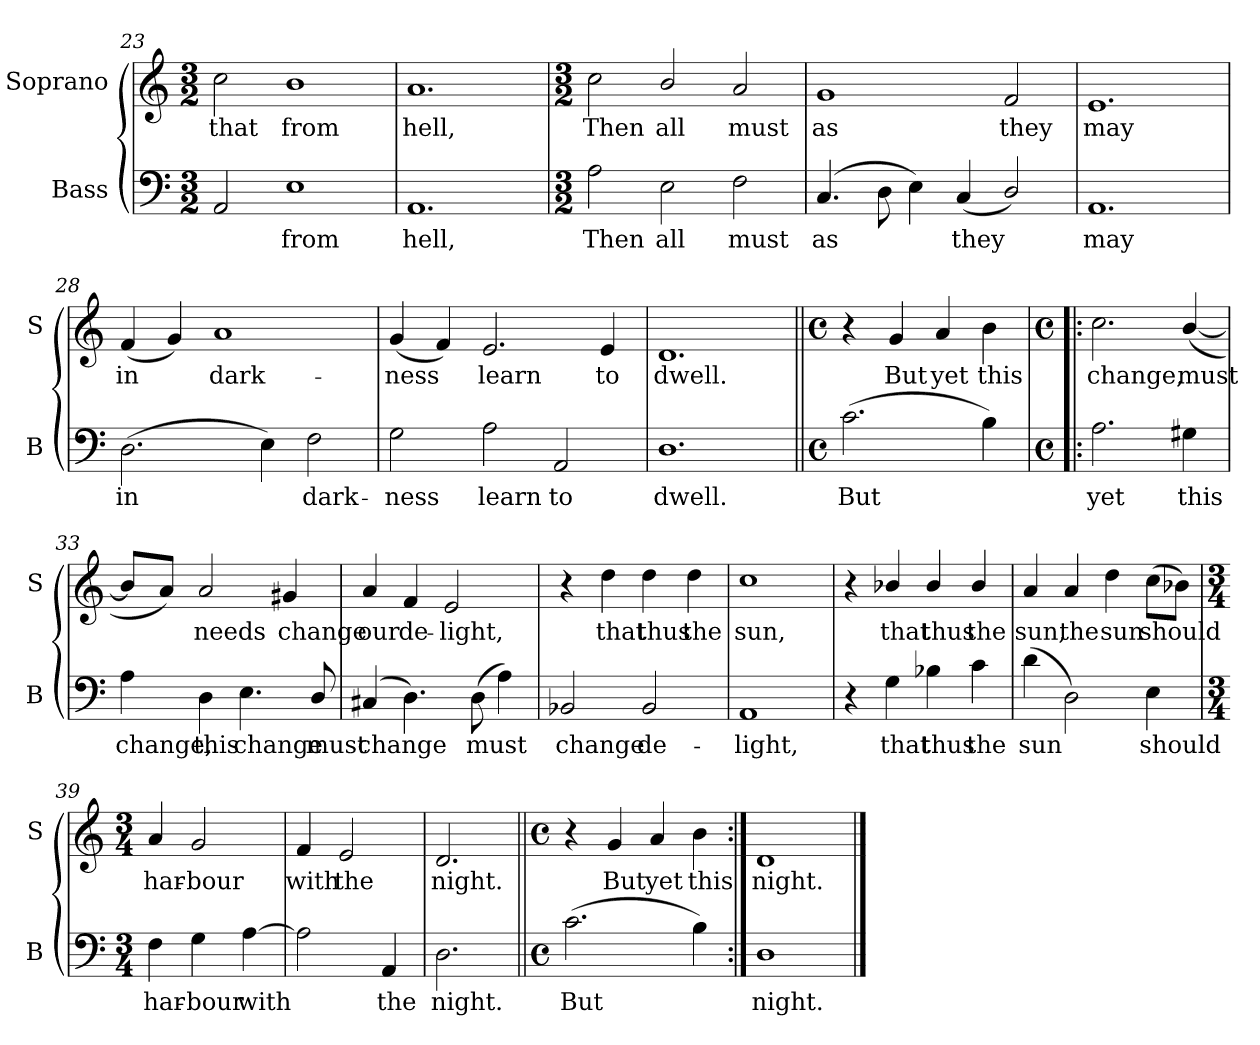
**kern	**text	**kern	**text
*part2	*part2	*part1	*part1
*staff2	*staff2	*staff1	*staff1
*I"Bass	*	*I"Soprano	*
*I'B	*	*I'S	*
*clefF4	*	*clefG2	*
*k[]	*	*k[]	*
*C:	*	*C:	*
*M3/2	*	*M3/2	*
=23	=23	=23	=23
!	!	!	!LO:LY:b
2AA	.	2cc	that
!	!LO:LY:b	!	!LO:LY:b
1E	from	1b	from
=24	=24	=24	=24
!	!LO:LY:b	!	!LO:LY:b
1.AA	hell,	1.a	hell,
!!LO:LB:g=z
=25	=25	=25	=25
*M3/2	*	*M3/2	*
!	!LO:LY:b	!	!LO:LY:b
2A	Then	2cc	Then
!	!LO:LY:b	!	!LO:LY:b
2E	all	2b/	all
!	!LO:LY:b	!	!LO:LY:b
2F	must	2a	must
=26	=26	=26	=26
!	!LO:LY:b	!	!LO:LY:b
(>4.C	as	1g	as
8D	.	.	.
4E)	.	.	.
!	!LO:LY:b	!	!
(<4C	they	.	.
!	!	!	!LO:LY:b
2D/)	.	2f	they
=27	=27	=27	=27
!	!LO:LY:b	!	!LO:LY:b
1.AA	may	1.e	may
=28	=28	=28	=28
!	!LO:LY:b	!	!LO:LY:b
(>2.D	in	(<4f	in
.	.	4g)	.
!	!	!	!LO:LY:b
.	.	1a	dark-
4E)	.	.	.
!	!LO:LY:b	!	!
2F	dark-	.	.
=29	=29	=29	=29
!	!LO:LY:b	!	!LO:LY:b
2G	-ness	(<4g	-ness
.	.	4f)	.
!	!LO:LY:b	!	!LO:LY:b
2A	learn	2.e	learn
!	!LO:LY:b	!	!
2AA	to	.	.
!	!	!	!LO:LY:b
.	.	4e	to
=30	=30	=30	=30
!	!LO:LY:b	!	!LO:LY:b
1.D	dwell.	1.d	dwell.
=31||	=31||	=31||	=31||
*M4/4	*	*M4/4	*
*met(c)	*	*met(c)	*
!	!LO:LY:b	!	!
(>2.c	But	4r	.
!	!	!	!LO:LY:b
.	.	4g	But
!	!	!	!LO:LY:b
.	.	4a	yet
!	!	!	!LO:LY:b
4B)	.	4b	this
!!LO:LB:g=z
=32!|:	=32!|:	=32!|:	=32!|:
*M4/4	*	*M4/4	*
*met(c)	*	*met(c)	*
!	!LO:LY:b	!	!LO:LY:b
2.A	yet	2.cc	change,
!	!LO:LY:b	!	!LO:LY:b
4G#X	this	(<[4b/	must
=33	=33	=33	=33
!	!LO:LY:b	!	!
4A	change,	8bL]	.
.	.	8aJ)	.
!	!LO:LY:b	!	!LO:LY:b
4D	this	2a	needs
!	!LO:LY:b	!	!
4.E	change	.	.
!	!	!	!LO:LY:b
.	.	4g#X	change
!	!LO:LY:b	!	!
8D/	must	.	.
=34	=34	=34	=34
!	!LO:LY:b	!	!LO:LY:b
(<4C#X	change	4a	our
!	!	!	!LO:LY:b
4.D)	.	4f	de-
!	!	!	!LO:LY:b
.	.	2e	-light,
!	!LO:LY:b	!	!
(>8DL	must	.	.
4A)	.	.	.
=35	=35	=35	=35
!	!LO:LY:b	!	!
2BB-X	change	4r	.
!	!	!	!LO:LY:b
.	.	4dd	that
!	!LO:LY:b	!	!LO:LY:b
2BB-	de-	4dd	thus
!	!	!	!LO:LY:b
.	.	4dd	the
=36	=36	=36	=36
!	!LO:LY:b	!	!LO:LY:b
1AA	-light,	1cc	sun,
=37	=37	=37	=37
4r	.	4r	.
!	!LO:LY:b	!	!LO:LY:b
4G	that	4b-X/	that
!	!LO:LY:b	!	!LO:LY:b
4B-X	thus	4b-/	thus
!	!LO:LY:b	!	!LO:LY:b
4c	the	4b-/	the
!!LO:LB:g=z
=38	=38	=38	=38
!	!LO:LY:b	!	!LO:LY:b
(>4d	sun	4a	sun,
!	!	!	!LO:LY:b
2D)	.	4a	the
!	!	!	!LO:LY:b
.	.	4dd	sun
!	!LO:LY:b	!	!LO:LY:b
4E	should	(>8ccL	should
.	.	8b-XJ)	.
=39	=39	=39	=39
*M3/4	*	*M3/4	*
!	!LO:LY:b	!	!LO:LY:b
4F	har-	4a	har-
!	!LO:LY:b	!	!LO:LY:b
4G	-bour	2g	-bour
!	!LO:LY:b	!	!
[4A	with	.	.
=40	=40	=40	=40
!	!	!	!LO:LY:b
2A]	.	4f	with
!	!	!	!LO:LY:b
.	.	2e	the
!	!LO:LY:b	!	!
4AA	the	.	.
=41	=41	=41	=41
!	!LO:LY:b	!	!LO:LY:b
2.D	night.	2.d	night.
=42||	=42||	=42||	=42||
*M4/4	*	*M4/4	*
*met(c)	*	*met(c)	*
!	!LO:LY:b	!	!
(>2.c	But	4r	.
!	!	!	!LO:LY:b
.	.	4g	But
!	!	!	!LO:LY:b
.	.	4a	yet
!	!	!	!LO:LY:b
4B)	.	4b	this
=43:|!	=43:|!	=43:|!	=43:|!
!	!LO:LY:b	!	!LO:LY:b
1D	night.	1d	night.
==	==	==	==
*-	*-	*-	*-
